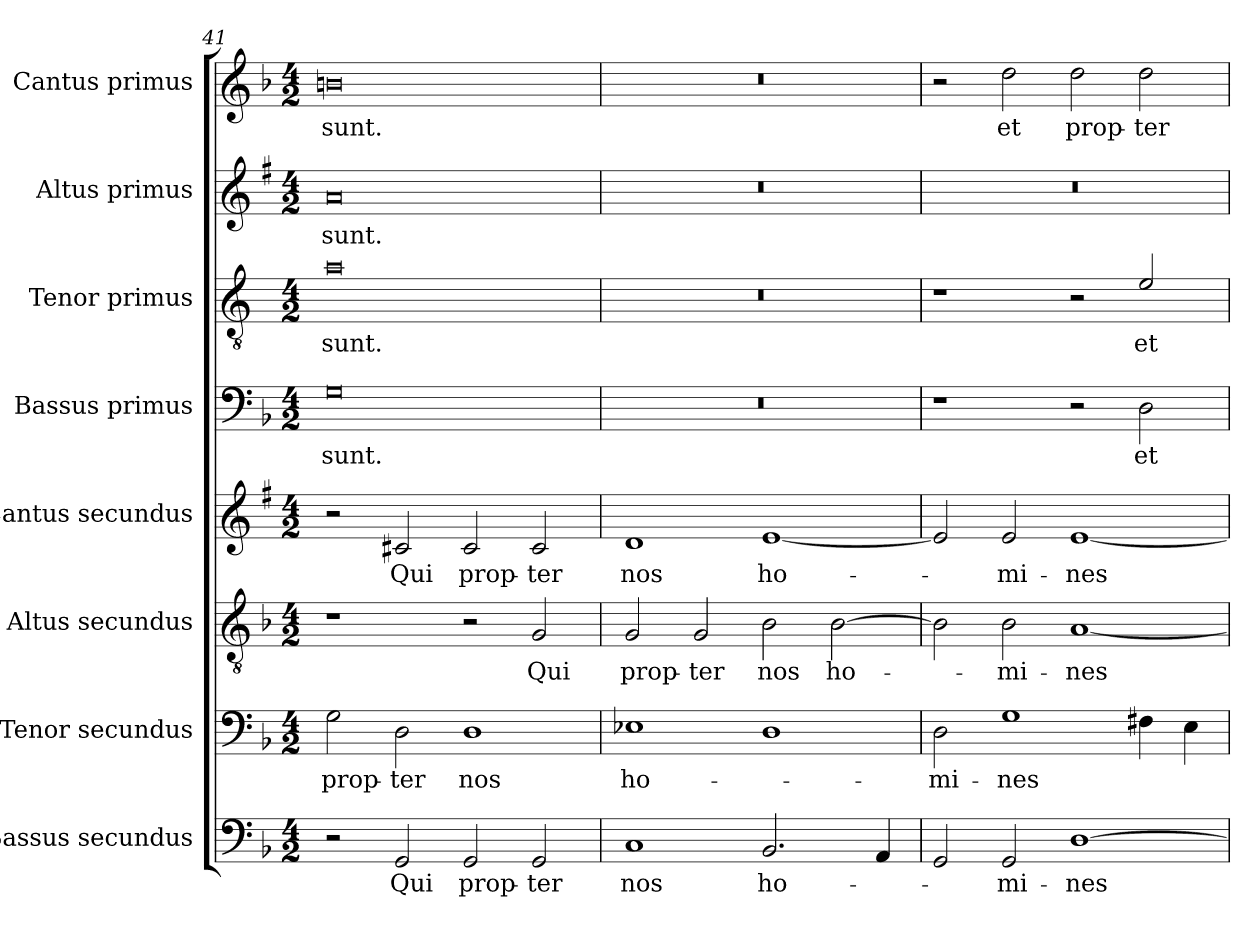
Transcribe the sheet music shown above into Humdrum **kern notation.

**kern	**text	**kern	**text	**kern	**text	**kern	**text	**kern	**text	**kern	**text	**kern	**text	**kern	**text
*part8	*part8	*part7	*part7	*part6	*part6	*part5	*part5	*part4	*part4	*part3	*part3	*part2	*part2	*part1	*part1
*staff8	*staff8	*staff7	*staff7	*staff6	*staff6	*staff5	*staff5	*staff4	*staff4	*staff3	*staff3	*staff2	*staff2	*staff1	*staff1
*I"Bassus secundus	*	*I"Tenor secundus	*	*I"Altus secundus	*	*I"Cantus secundus	*	*I"Bassus primus	*	*I"Tenor primus	*	*I"Altus primus	*	*I"Cantus primus	*
*I'B2	*	*I'T2	*	*I'A2	*	*I'C2	*	*I'B1	*	*I'T1	*	*I'A1	*	*I'C1	*
*clefF4	*	*clefF4	*	*clefGv2	*	*clefG2	*	*clefF4	*	*clefGv2	*	*clefG2	*	*clefG2	*
*	*	*	*	*	*	*ITrd1c2	*	*	*	*ITrd4c7	*	*ITrd1c2	*	*	*
*k[b-]	*	*k[b-]	*	*k[b-]	*	*k[b-]	*	*k[b-]	*	*k[b-]	*	*k[b-]	*	*k[b-]	*
*F:	*	*F:	*	*F:	*	*F:	*	*F:	*	*F:	*	*F:	*	*F:	*
*M4/2	*	*M4/2	*	*M4/2	*	*M4/2	*	*M4/2	*	*M4/2	*	*M4/2	*	*M4/2	*
=41	=41	=41	=41	=41	=41	=41	=41	=41	=41	=41	=41	=41	=41	=41	=41
!	!	!	!LO:LY:b	!	!	!	!	!	!LO:LY:b	!	!LO:LY:b	!	!LO:LY:b	!	!LO:LY:b
2r	.	2G\	prop-	1r	.	2r	.	0G	sunt.	0d	sunt.	0g	sunt.	0bn	sunt.
!	!LO:LY:b	!	!LO:LY:b	!	!	!	!LO:LY:b	!	!	!	!	!	!	!	!
2GG/	Qui	2D\	-ter	.	.	2Bn/	Qui	.	.	.	.	.	.	.	.
!	!LO:LY:b	!	!LO:LY:b	!	!	!	!LO:LY:b	!	!	!	!	!	!	!	!
2GG/	prop-	1D	nos	2r	.	2B/	prop-	.	.	.	.	.	.	.	.
!	!LO:LY:b	!	!	!	!LO:LY:b	!	!LO:LY:b	!	!	!	!	!	!	!	!
2GG/	-ter	.	.	2G/	Qui	2B/	-ter	.	.	.	.	.	.	.	.
=42	=42	=42	=42	=42	=42	=42	=42	=42	=42	=42	=42	=42	=42	=42	=42
!	!LO:LY:b	!	!LO:LY:b	!	!LO:LY:b	!	!LO:LY:b	!	!	!	!	!	!	!	!
1C	nos	1E-X	ho-	2G/	prop-	1c	nos	0r	.	0r	.	0r	.	0r	.
!	!	!	!	!	!LO:LY:b	!	!	!	!	!	!	!	!	!	!
.	.	.	.	2G/	-ter	.	.	.	.	.	.	.	.	.	.
!	!LO:LY:b	!	!	!	!LO:LY:b	!	!LO:LY:b	!	!	!	!	!	!	!	!
2.BB-/	ho-	1D	.	2B-\	nos	[1d	ho-	.	.	.	.	.	.	.	.
!	!	!	!	!	!LO:LY:b	!	!	!	!	!	!	!	!	!	!
.	.	.	.	[2B-\	ho-	.	.	.	.	.	.	.	.	.	.
4AA/	.	.	.	.	.	.	.	.	.	.	.	.	.	.	.
=43	=43	=43	=43	=43	=43	=43	=43	=43	=43	=43	=43	=43	=43	=43	=43
!	!	!	!LO:LY:b	!	!	!	!	!	!	!	!	!	!	!	!
2GG/	.	2D\	-mi-	2B-\]	.	2d/]	.	1r	.	1r	.	0r	.	2r	.
!	!LO:LY:b	!	!LO:LY:b	!	!LO:LY:b	!	!LO:LY:b	!	!	!	!	!	!	!	!LO:LY:b
2GG/	-mi-	1G	-nes	2B-\	-mi-	2d/	-mi-	.	.	.	.	.	.	2dd\	et
!	!LO:LY:b	!	!	!	!LO:LY:b	!	!LO:LY:b	!	!	!	!	!	!	!	!LO:LY:b
[1D	-nes	.	.	[1A	-nes	[1d	-nes	2r	.	2r	.	.	.	2dd\	prop-
!	!	!	!	!	!	!	!	!	!LO:LY:b	!	!LO:LY:b	!	!	!	!LO:LY:b
.	.	4F#X\	.	.	.	.	.	2D\	et	2A/	et	.	.	2dd\	-ter
.	.	4E\	.	.	.	.	.	.	.	.	.	.	.	.	.
=	=	=	=	=	=	=	=	=	=	=	=	=	=	=	=
*-	*-	*-	*-	*-	*-	*-	*-	*-	*-	*-	*-	*-	*-	*-	*-
